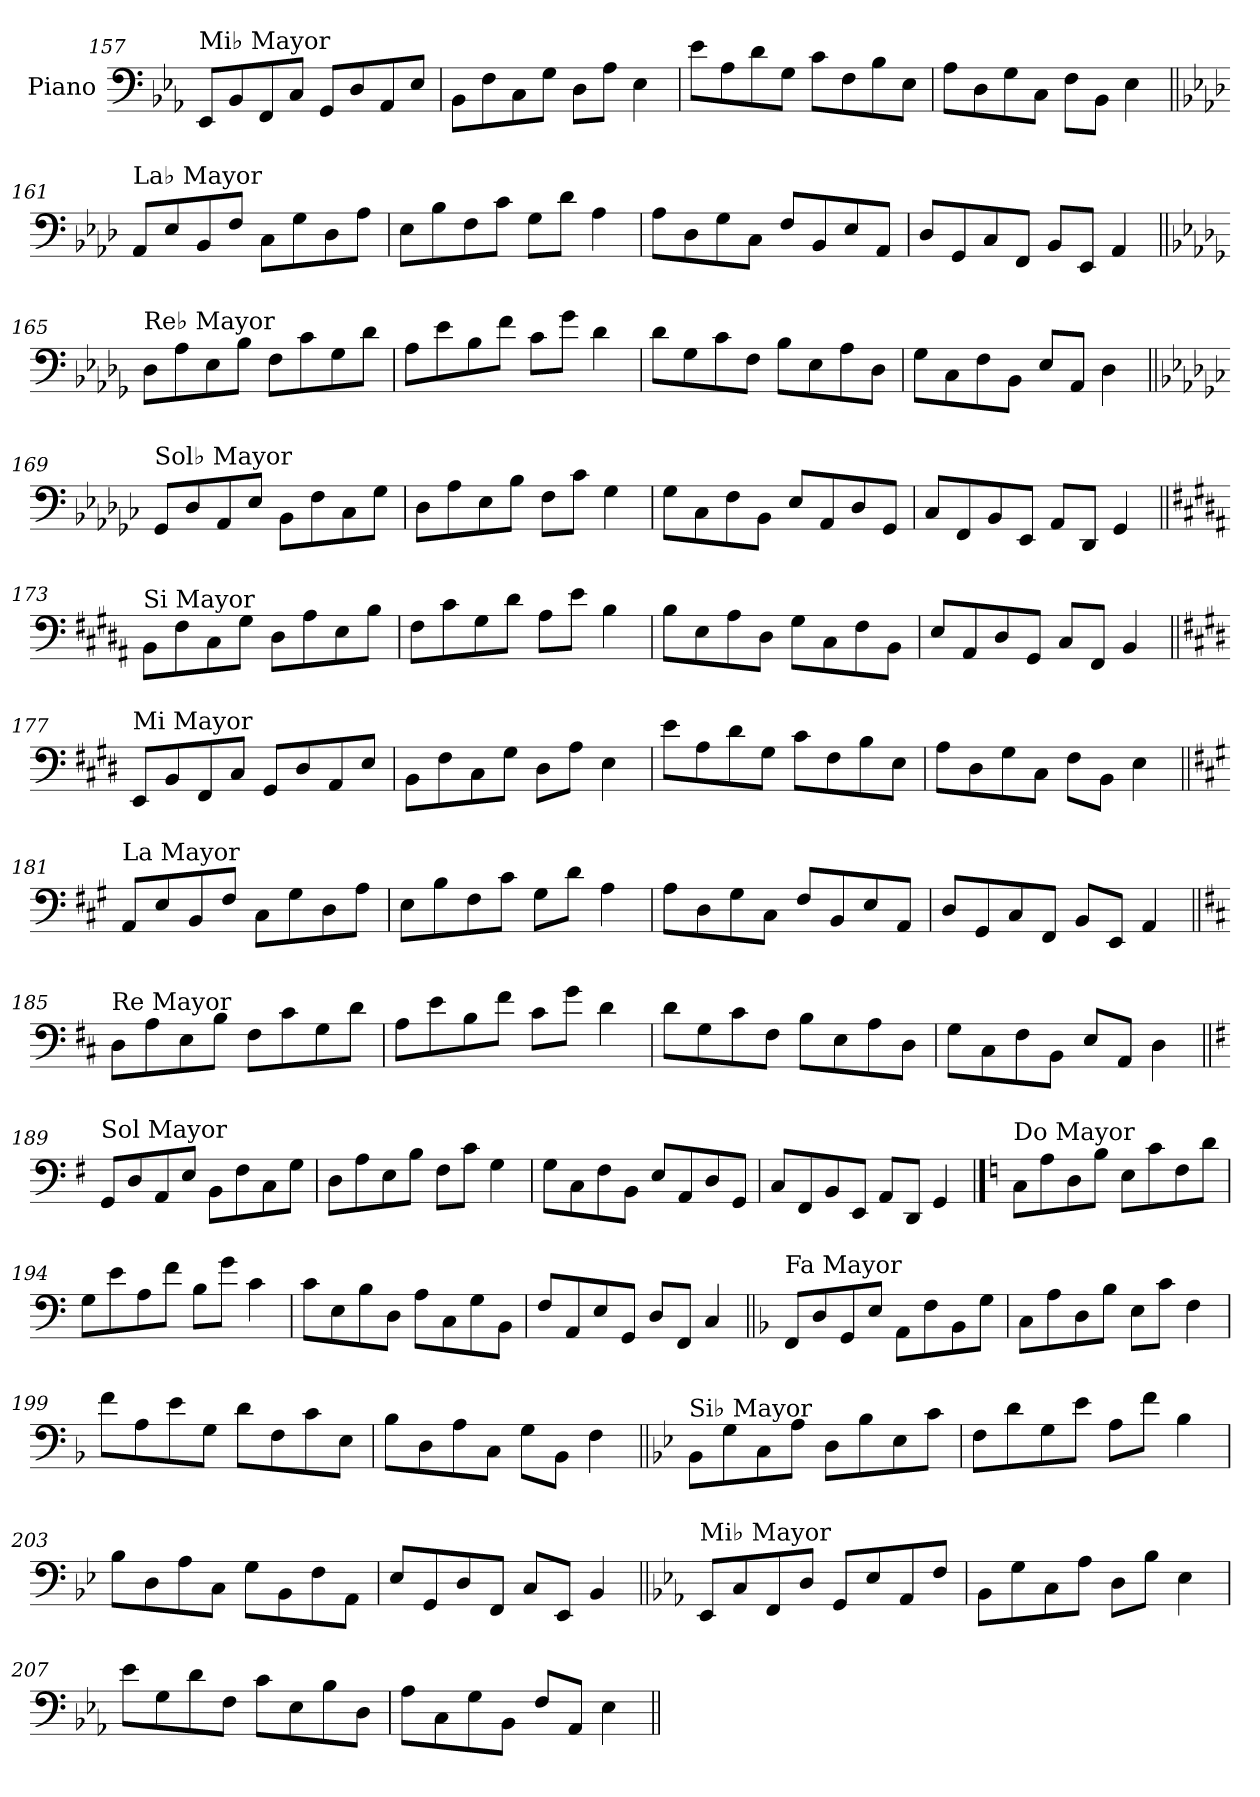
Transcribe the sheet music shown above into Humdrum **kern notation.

**kern
*part1
*staff1
*I"Piano
*I'Pno.
!!LO:LB:g=z
*clefF4
*k[b-e-a-]
=157
!LO:TX:a:t=Mi♭ Mayor
8EE-/L
8BB-/
8FF/
8C/J
8GG/L
8D/
8AA-/
8E-/J
=158
8BB-\L
8F\
8C\
8G\J
8D\L
8A-\J
4E-\
=159
8e-\L
8A-\
8d\
8G\J
8c\L
8F\
8B-\
8E-\J
=160
8A-\L
8D\
8G\
8C\J
8F\L
8BB-\J
4E-\
!!LO:LB:g=z
=161||
*k[b-e-a-d-]
!LO:TX:a:t=La♭ Mayor
8AA-/L
8E-/
8BB-/
8F/J
8C\L
8G\
8D-\
8A-\J
=162
8E-\L
8B-\
8F\
8c\J
8G\L
8d-\J
4A-\
=163
8A-\L
8D-\
8G\
8C\J
8F/L
8BB-/
8E-/
8AA-/J
=164
8D-/L
8GG/
8C/
8FF/J
8BB-/L
8EE-/J
4AA-/
!!LO:LB:g=z
=165||
*k[b-e-a-d-g-]
!LO:TX:a:t=Re♭ Mayor
8D-\L
8A-\
8E-\
8B-\J
8F\L
8c\
8G-\
8d-\J
=166
8A-\L
8e-\
8B-\
8f\J
8c\L
8g-\J
4d-\
=167
8d-\L
8G-\
8c\
8F\J
8B-\L
8E-\
8A-\
8D-\J
=168
8G-\L
8C\
8F\
8BB-\J
8E-/L
8AA-/J
4D-\
!!LO:PB:g=z
=169||
*k[b-e-a-d-g-c-]
!LO:TX:a:t=Sol♭ Mayor
8GG-/L
8D-/
8AA-/
8E-/J
8BB-\L
8F\
8C-\
8G-\J
=170
8D-\L
8A-\
8E-\
8B-\J
8F\L
8c-\J
4G-\
=171
8G-\L
8C-\
8F\
8BB-\J
8E-/L
8AA-/
8D-/
8GG-/J
=172
8C-/L
8FF/
8BB-/
8EE-/J
8AA-/L
8DD-/J
4GG-/
!!LO:LB:g=z
=173||
*k[f#c#g#d#a#]
!LO:TX:a:t=Si Mayor
8BB\L
8F#\
8C#\
8G#\J
8D#\L
8A#\
8E\
8B\J
=174
8F#\L
8c#\
8G#\
8d#\J
8A#\L
8e\J
4B\
=175
8B\L
8E\
8A#\
8D#\J
8G#\L
8C#\
8F#\
8BB\J
=176
8E/L
8AA#/
8D#/
8GG#/J
8C#/L
8FF#/J
4BB/
!!LO:LB:g=z
=177||
*k[f#c#g#d#]
!LO:TX:a:t=Mi Mayor
8EE/L
8BB/
8FF#/
8C#/J
8GG#/L
8D#/
8AA/
8E/J
=178
8BB\L
8F#\
8C#\
8G#\J
8D#\L
8A\J
4E\
=179
8e\L
8A\
8d#\
8G#\J
8c#\L
8F#\
8B\
8E\J
=180
8A\L
8D#\
8G#\
8C#\J
8F#\L
8BB\J
4E\
!!LO:LB:g=z
=181||
*k[f#c#g#]
!LO:TX:a:t=La Mayor
8AA/L
8E/
8BB/
8F#/J
8C#\L
8G#\
8D\
8A\J
=182
8E\L
8B\
8F#\
8c#\J
8G#\L
8d\J
4A\
=183
8A\L
8D\
8G#\
8C#\J
8F#/L
8BB/
8E/
8AA/J
=184
8D/L
8GG#/
8C#/
8FF#/J
8BB/L
8EE/J
4AA/
!!LO:LB:g=z
=185||
*k[f#c#]
!LO:TX:a:t=Re Mayor
8D\L
8A\
8E\
8B\J
8F#\L
8c#\
8G\
8d\J
=186
8A\L
8e\
8B\
8f#\J
8c#\L
8g\J
4d\
=187
8d\L
8G\
8c#\
8F#\J
8B\L
8E\
8A\
8D\J
=188
8G\L
8C#\
8F#\
8BB\J
8E/L
8AA/J
4D\
!!LO:LB:g=z
=189||
*k[f#]
!LO:TX:a:t=Sol Mayor
8GG/L
8D/
8AA/
8E/J
8BB\L
8F#\
8C\
8G\J
=190
8D\L
8A\
8E\
8B\J
8F#\L
8c\J
4G\
=191
8G\L
8C\
8F#\
8BB\J
8E/L
8AA/
8D/
8GG/J
=192
8C/L
8FF#/
8BB/
8EE/J
8AA/L
8DD/J
4GG/
!!LO:PB:g=z
==193
*k[]
!LO:TX:a:t=Do Mayor
8C\L
8A\
8D\
8B\J
8E\L
8c\
8F\
8d\J
=194
8G\L
8e\
8A\
8f\J
8B\L
8g\J
4c\
=195
8c\L
8E\
8B\
8D\J
8A\L
8C\
8G\
8BB\J
=196
8F/L
8AA/
8E/
8GG/J
8D/L
8FF/J
4C/
!!LO:LB:g=z
=197||
*k[b-]
!LO:TX:a:t=Fa Mayor
8FF/L
8D/
8GG/
8E/J
8AA\L
8F\
8BB-\
8G\J
=198
8C\L
8A\
8D\
8B-\J
8E\L
8c\J
4F\
=199
8f\L
8A\
8e\
8G\J
8d\L
8F\
8c\
8E\J
=200
8B-\L
8D\
8A\
8C\J
8G\L
8BB-\J
4F\
!!LO:LB:g=z
=201||
*k[b-e-]
!LO:TX:a:t=Si♭ Mayor
8BB-\L
8G\
8C\
8A\J
8D\L
8B-\
8E-\
8c\J
=202
8F\L
8d\
8G\
8e-\J
8A\L
8f\J
4B-\
=203
8B-\L
8D\
8A\
8C\J
8G\L
8BB-\
8F\
8AA\J
=204
8E-/L
8GG/
8D/
8FF/J
8C/L
8EE-/J
4BB-/
!!LO:LB:g=z
=205||
*k[b-e-a-]
!LO:TX:a:t=Mi♭ Mayor
8EE-/L
8C/
8FF/
8D/J
8GG/L
8E-/
8AA-/
8F/J
=206
8BB-\L
8G\
8C\
8A-\J
8D\L
8B-\J
4E-\
=207
8e-\L
8G\
8d\
8F\J
8c\L
8E-\
8B-\
8D\J
=208
8A-\L
8C\
8G\
8BB-\J
8F/L
8AA-/J
4E-\
=||
*-
